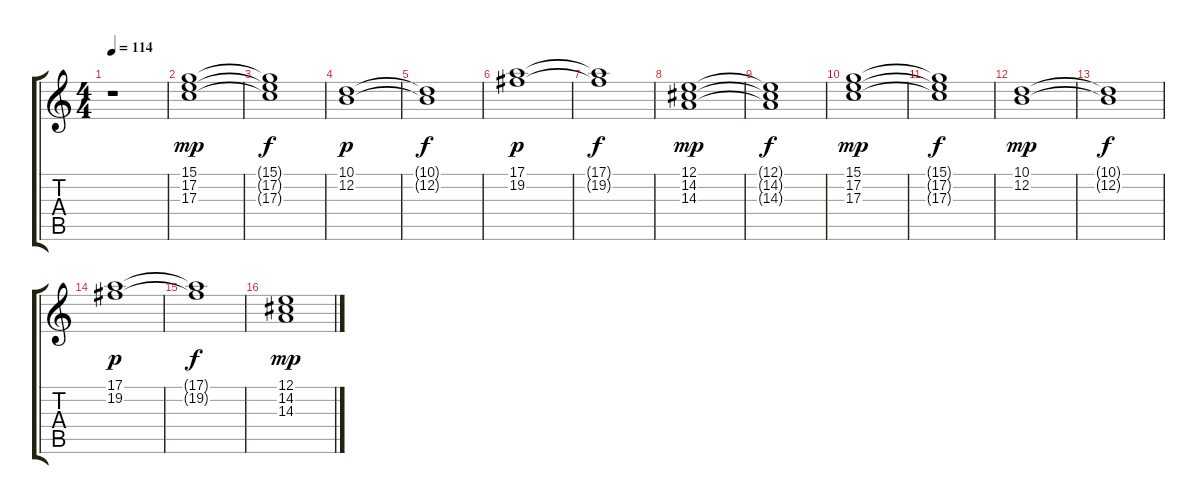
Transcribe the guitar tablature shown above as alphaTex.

\track "" {instrument stringensemble1}
\staff {score tabs}
\tuning (E4 B3 G3 D3 A2 E2) {hide}
\ts (4 4)
\tempo 114
\clef g2
\ks c
r.1{dy mp} |
(15.1 17.2 17.3).1 |
(15.1{t} 17.2{t} 17.3{t}).1{dy f} |
(10.1 12.2).1{dy p} |
(10.1{t} 12.2{t}).1{dy f} |
(17.1 19.2).1{dy p} |
(17.1{t} 19.2{t}).1{dy f} |
(12.1 14.2 14.3).1{dy mp} |
(12.1{t} 14.2{t} 14.3{t}).1{dy f} |
(15.1 17.2 17.3).1{dy mp} |
(15.1{t} 17.2{t} 17.3{t}).1{dy f} |
(10.1 12.2).1{dy mp} |
(10.1{t} 12.2{t}).1{dy f} |
(17.1 19.2).1{dy p} |
(17.1{t} 19.2{t}).1{dy f} |
(12.1 14.2 14.3).1{dy mp}
